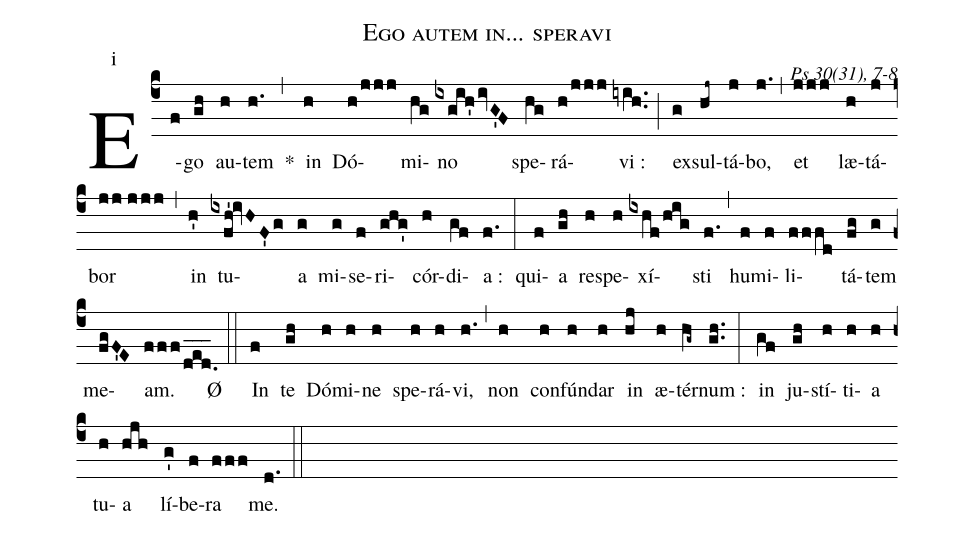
name:Ego autem in... speravi;
commentary: Ps 30(31), 7-8;
mode:i;
%%
(c4) E(f)go(gh) au(h)tem(h.) *(,) in(h) Dó(h/jjj)mi(hg)no(ixgih'/ivG'F) spe(hg)rá(h/jjj)vi~:(iyih..) (;) ex(g)sul(hj~)tá(j)bo,(j.) (,) et(jjj) læ(h)tá(j)bor(jj//jjj) (,) in(h') tu(ixfh'!ivHF'g)a(g) mi(g)se(f)ri(ghg')cór(h)di(gf)a~:(f.) (:) qui(f)a(gh) re(h)spe(h)xí(ixhf/hig)sti(f.) (,) hu(f)mi(f)li(fffd)tá(fg)tem(g) me(fgF'E)am.(fff/ded.___) Ø(::) In(f) te(gh) Dó(h)mi(h)ne(h) spe(h)rá(h)vi,(h.) (,) non(h) con(h)fún(h)dar(h) in(hj) æ(h)tér(hg~)num~:(gh..) (:) in(gf) ju(gh)stí(h)ti(h)a(h) tu(h)a(hjh) lí(g')be(f)ra(fff) me.(d.) (::)
